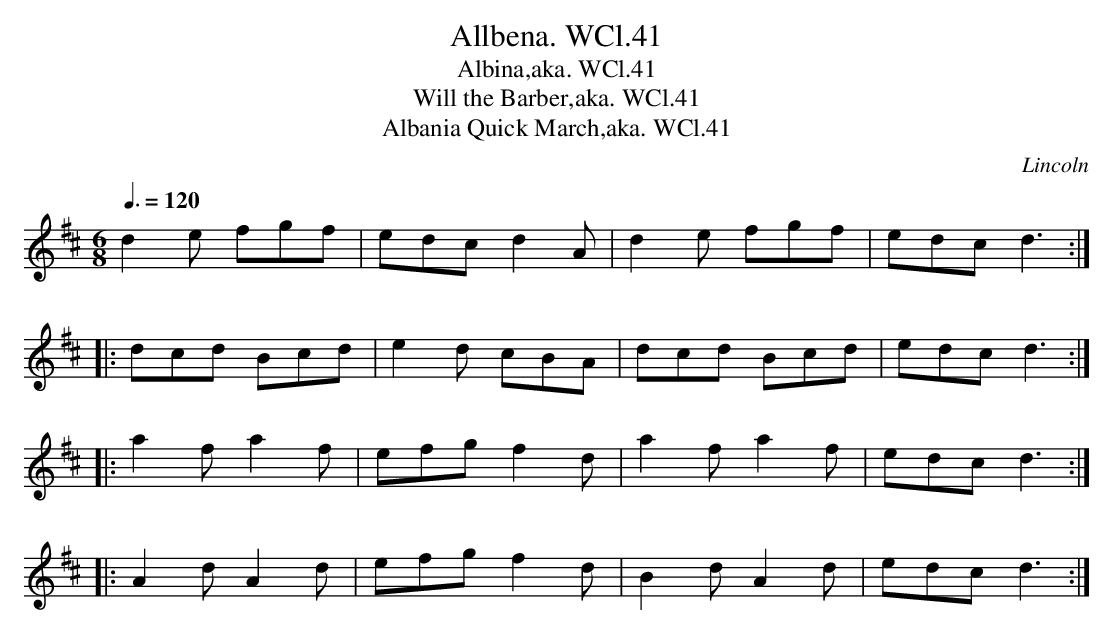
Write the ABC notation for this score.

X:1
T:Allbena. WCl.41
T:Albina,aka. WCl.41
T:Will the Barber,aka. WCl.41
T:Albania Quick March,aka. WCl.41
L:1/8
M:6/8
O:Lincoln
Q:3/8=120
K:D
d2e fgf|edc d2A|d2e fgf|edc d3:|!
|:dcd Bcd|e2d cBA|dcd Bcd|edc d3:|!
|:a2f a2f|efg f2d|a2f a2f|edc d3:|!
|:A2d A2d|efg f2d|B2d A2d|edc d3:|
